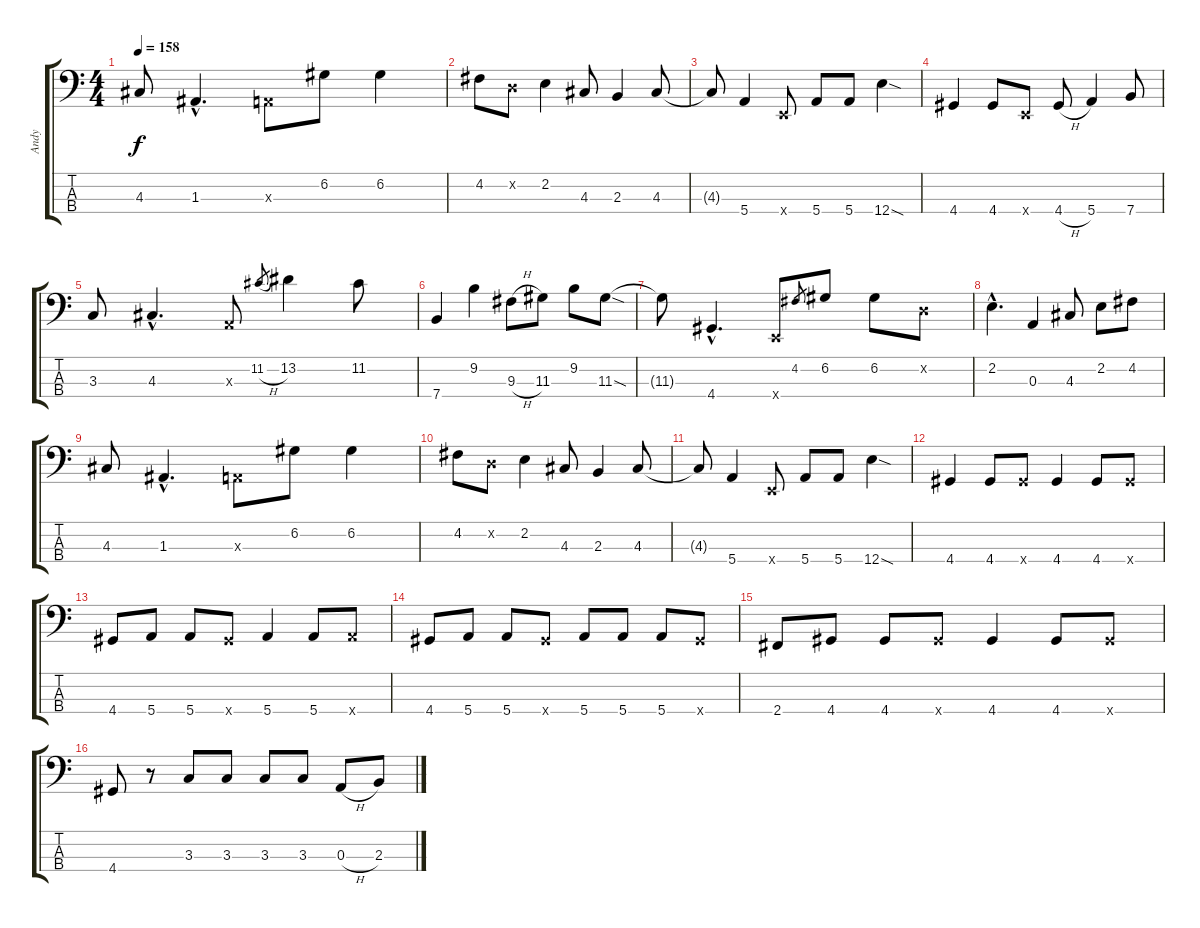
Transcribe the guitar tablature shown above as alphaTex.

\track ("Andy" "Andy") {instrument electricbassfinger}
\staff {score tabs}
\tuning (G3 D2 A1 E1) {hide}
\ts (4 4)
\tempo 158
\clef f4
\ks c
4.3.8{dy f} 1.3{hac}.4{d} 0.3{x}.8 6.2.8 6.2.4 |
4.2.8 0.2{x}.8 2.2.4 4.3.8 2.3.4 4.3.8 |
4.3{t}.8 5.4.4 0.4{x}.8 5.4.8 5.4.8 12.4{sod}.4 |
4.4.4 4.4.8 0.4{x}.8 4.4{h}.8 5.4.4 7.4.8 |
3.3.8 4.3{hac}.4{d} 0.3{x}.8 11.2{h}.8{gr} 13.2.4 11.2.8 |
7.4.4 9.2.4 9.3{h}.8 11.3.8 9.2.8 11.3{sod}.8 |
11.3{t}.8 4.4{hac}.4{d} 0.4{x}.8 4.2.8{gr} 6.2.8 6.2.8 0.2{x}.8 |
2.2{hac}.4{d} 0.3.4 4.3.8 2.2.8 4.2.8 |
4.3.8 1.3{hac}.4{d} 0.3{x}.8 6.2.8 6.2.4 |
4.2.8 0.2{x}.8 2.2.4 4.3.8 2.3.4 4.3.8 |
4.3{t}.8 5.4.4 0.4{x}.8 5.4.8 5.4.8 12.4{sod}.4 |
4.4.4 4.4.8 4.4{x}.8 4.4.4 4.4.8 4.4{x}.8 |
4.4.8 5.4.8 5.4.8 4.4{x}.8 5.4.4 5.4.8 5.4{x}.8 |
4.4.8 5.4.8 5.4.8 4.4{x}.8 5.4.8 5.4.8 5.4.8 4.4{x}.8 |
2.4.8 4.4.8 4.4.8 4.4{x}.8 4.4.4 4.4.8 4.4{x}.8 |
4.4.8 r.8 3.3.8 3.3.8 3.3.8 3.3.8 0.3{h}.8 2.3.8
